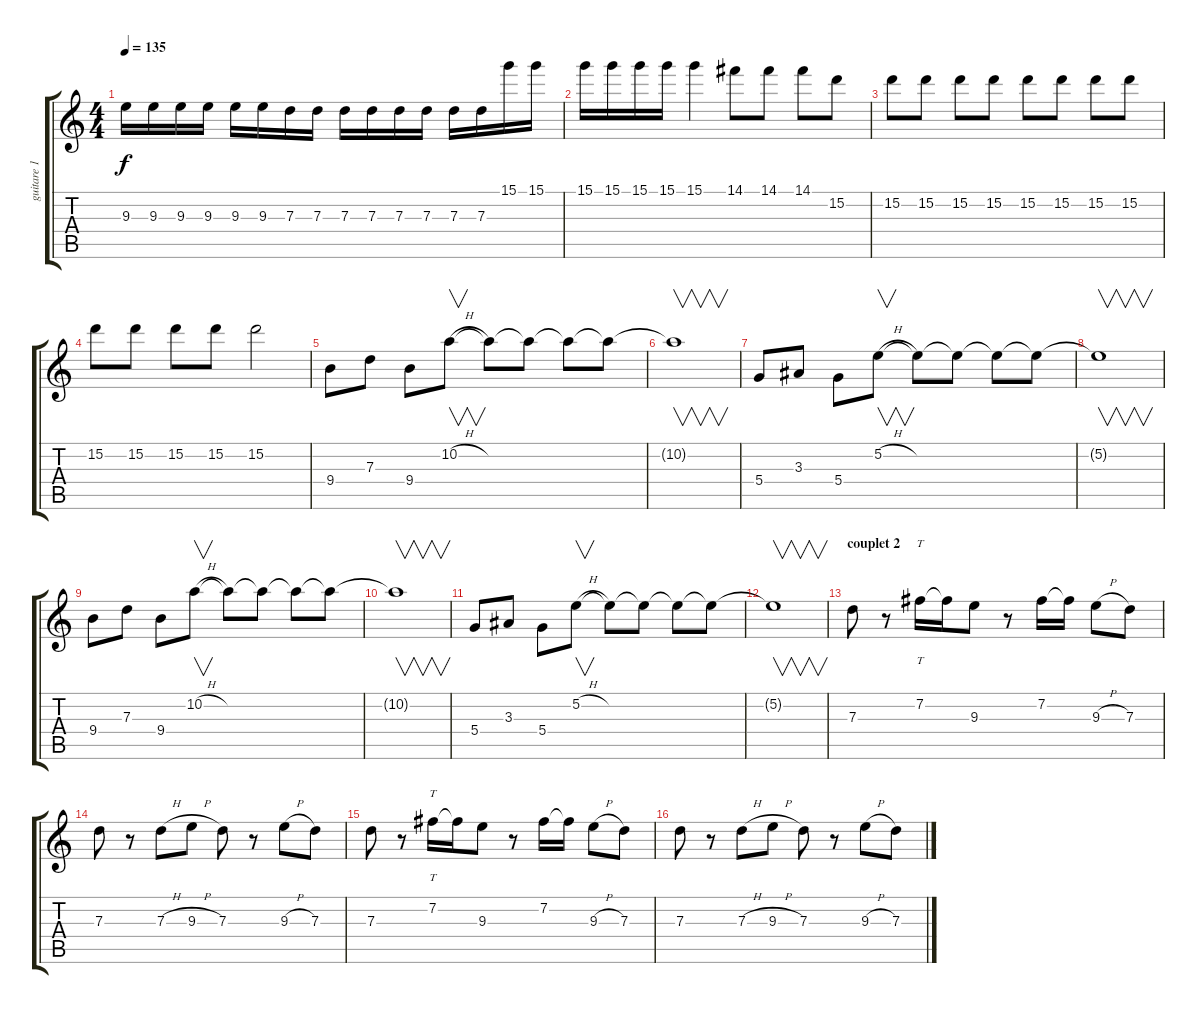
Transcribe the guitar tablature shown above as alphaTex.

\track ("guitare 1" "guitare 1") {instrument distortionguitar}
\staff {score tabs}
\tuning (E4 B3 G3 D3 A2 E2) {hide}
\ts (4 4)
\tempo 135
\clef g2
\ks c
9.3.16{dy f} 9.3.16 9.3.16 9.3.16 9.3.16 9.3.16 7.3.16 7.3.16 7.3.16 7.3.16 7.3.16 7.3.16 7.3.16 7.3.16 15.1.16 15.1.16 |
15.1.16 15.1.16 15.1.16 15.1.16 15.1.4 14.1.8 14.1.8 14.1.8 15.2.8 |
15.2.8 15.2.8 15.2.8 15.2.8 15.2.8 15.2.8 15.2.8 15.2.8 |
15.2.8 15.2.8 15.2.8 15.2.8 15.2.2 |
9.4.8 7.3.8 9.4.8 10.2{h}.8{v} 10.2{t}.8 10.2{t}.8 10.2{t}.8 10.2{t}.8 |
10.2{t}.1{v} |
5.4.8 3.3.8 5.4.8 5.2{h}.8{v} 5.2{t}.8 5.2{t}.8 5.2{t}.8 5.2{t}.8 |
5.2{t}.1{v} |
9.4.8 7.3.8 9.4.8 10.2{h}.8{v} 10.2{t}.8 10.2{t}.8 10.2{t}.8 10.2{t}.8 |
10.2{t}.1{v} |
5.4.8 3.3.8 5.4.8 5.2{h}.8{v} 5.2{t}.8 5.2{t}.8 5.2{t}.8 5.2{t}.8 |
5.2{t}.1{v} |
\section ("" "couplet 2")
7.3.8{volume 8} r.8 7.2.16{tt} 7.2{t}.16 9.3.8 r.8 7.2.16 7.2{t}.16 9.3{h}.8 7.3.8 |
7.3.8 r.8 7.3{h}.8 9.3{h}.8 7.3.8 r.8 9.3{h}.8 7.3.8 |
7.3.8{volume 8} r.8 7.2.16{tt} 7.2{t}.16 9.3.8 r.8 7.2.16 7.2{t}.16 9.3{h}.8 7.3.8 |
7.3.8 r.8 7.3{h}.8 9.3{h}.8 7.3.8 r.8 9.3{h}.8 7.3.8
